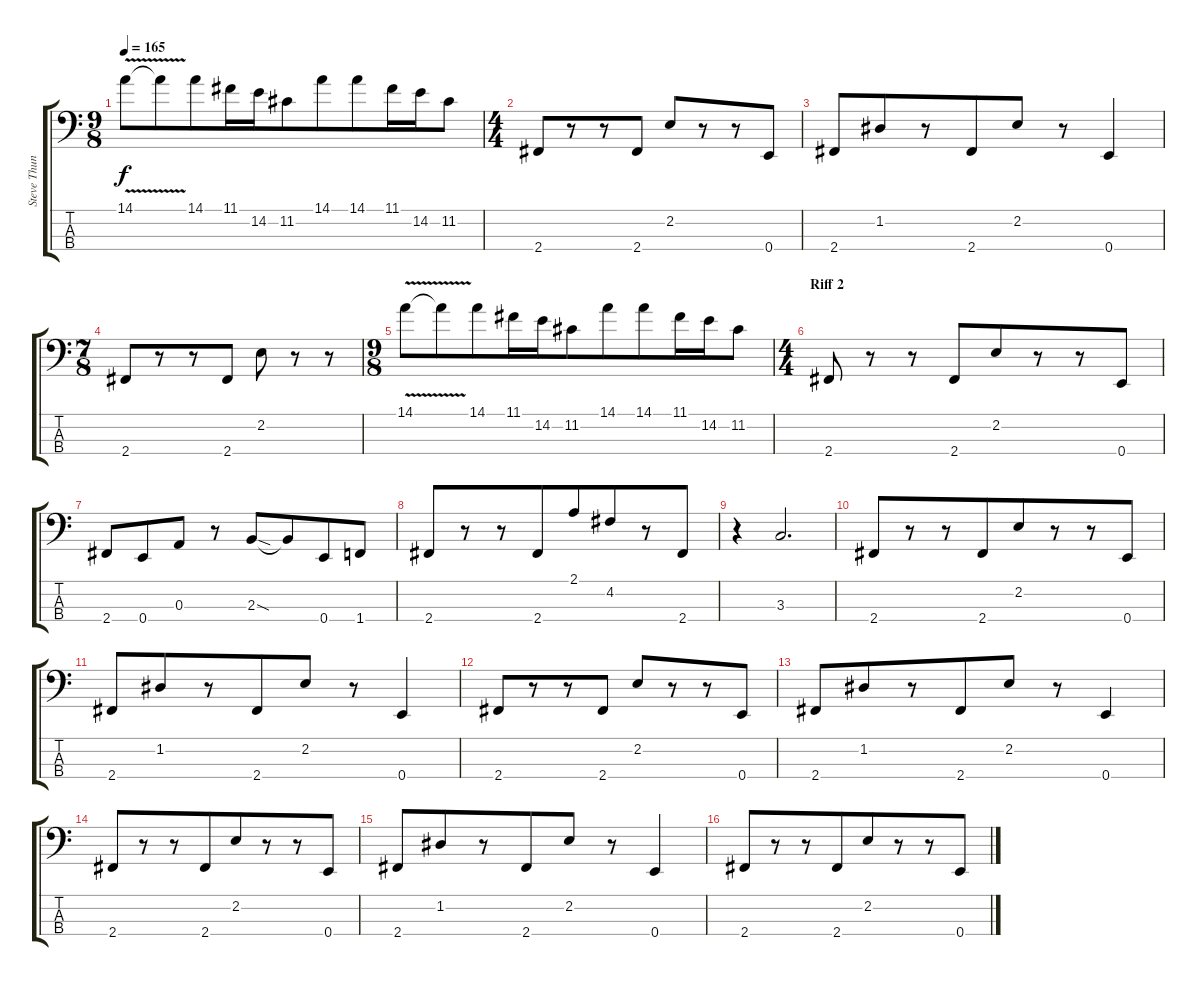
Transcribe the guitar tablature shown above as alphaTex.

\track ("Steve Thunes - Bass" "Steve Thun") {instrument electricbasspick}
\staff {score tabs}
\tuning (G2 D2 A1 E1) {hide}
\ts (9 8)
\tempo 165
\clef f4
\ks c
14.1{v}.8{dy f beam merge} 14.1{t}.8{beam merge} 14.1.8{beam merge} 11.1.16{beam merge} 14.2.16{beam merge} 11.2.8 14.1.8{beam merge} 14.1.8{beam merge} 11.1.16{beam merge} 14.2.16{beam merge} 11.2.8 |
\ts (4 4)
2.4.8{beam merge} r.8{beam merge} r.8{beam merge} 2.4.8 2.2.8{beam merge} r.8{beam merge} r.8{beam merge} 0.4.8 |
2.4.8{beam merge} 1.2.8{beam merge} r.8{beam merge} 2.4.8{beam merge} 2.2.8{beam merge} r.8{beam merge} 0.4.4 |
\ts (7 8)
2.4.8{beam merge} r.8{beam merge} r.8{beam merge} 2.4.8 2.2.8{beam merge} r.8{beam merge} r.8 |
\ts (9 8)
14.1{v}.8{beam merge} 14.1{t}.8{beam merge} 14.1.8{beam merge} 11.1.16{beam merge} 14.2.16{beam merge} 11.2.8{beam merge} 14.1.8{beam merge} 14.1.8{beam merge} 11.1.16{beam merge} 14.2.16{beam merge} 11.2.8 |
\ts (4 4)
\section ("" "Riff 2")
2.4.8{instrument electricbasspick} r.8{beam merge} r.8{beam merge} 2.4.8{beam merge} 2.2.8{beam merge} r.8{beam merge} r.8{beam merge} 0.4.8 |
2.4.8{beam merge} 0.4.8{beam merge} 0.3.8 r.8{beam merge} 2.3{sod}.8{beam merge} 2.3{t}.8{beam merge} 0.4.8{beam merge} 1.4.8 |
2.4.8{beam merge} r.8{beam merge} r.8{beam merge} 2.4.8{instrument slapbass2 beam merge} 2.1.8{beam merge} 4.2.8{beam merge} r.8 2.4.8{instrument electricbasspick} |
r.4{beam merge} 3.3.2{d} |
2.4.8{instrument electricbasspick beam merge} r.8{beam merge} r.8{beam merge} 2.4.8{beam merge} 2.2.8{beam merge} r.8{beam merge} r.8{beam merge} 0.4.8 |
2.4.8{beam merge} 1.2.8{beam merge} r.8{beam merge} 2.4.8{beam merge} 2.2.8{beam merge} r.8{beam merge} 0.4.4 |
2.4.8{beam merge} r.8{beam merge} r.8{beam merge} 2.4.8 2.2.8{beam merge} r.8{beam merge} r.8{beam merge} 0.4.8 |
2.4.8{beam merge} 1.2.8{beam merge} r.8{beam merge} 2.4.8{beam merge} 2.2.8 r.8{beam merge} 0.4.4 |
2.4.8{beam merge} r.8{beam merge} r.8{beam merge} 2.4.8{beam merge} 2.2.8{beam merge} r.8{beam merge} r.8{beam merge} 0.4.8 |
2.4.8{beam merge} 1.2.8{beam merge} r.8{beam merge} 2.4.8{beam merge} 2.2.8{beam merge} r.8{beam merge} 0.4.4 |
2.4.8{beam merge} r.8{beam merge} r.8{beam merge} 2.4.8{beam merge} 2.2.8{beam merge} r.8{beam merge} r.8 0.4.8
